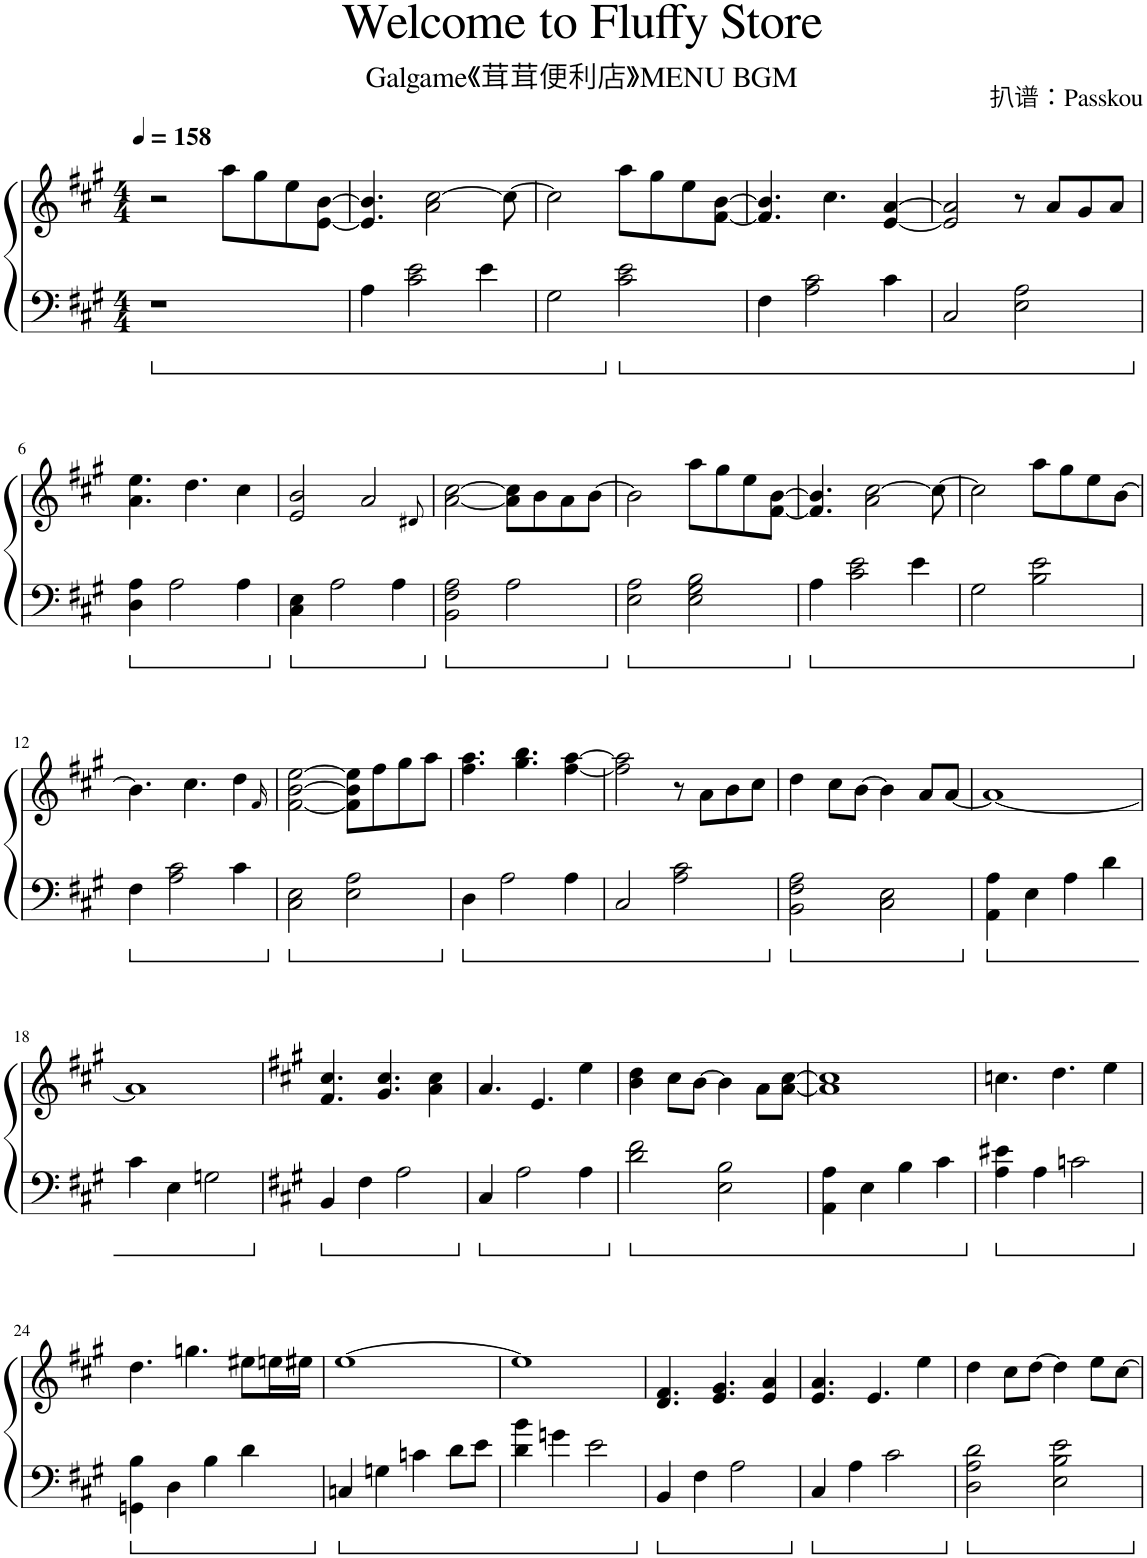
**kern	**kern
*part2	*part1
*staff2	*staff1
*I"钢琴, left	*I"钢琴, right
*clefF4	*clefG2
*k[f#c#g#]	*k[f#c#g#]
*M4/4	*M4/4
*ped	*
=1	=1
1r	2r
*	*MM158
.	8aa\L
.	8gg#\
.	8ee\
.	[8e\ [8b\J
=2	=2
4A\	4.e/] 4.b/]
2c#\ 2e\	.
.	2a\ [2cc#\
4e\	.
.	8cc#\_
=3	=3
2G#\	2cc#\]
*Xped	*
*ped	*
2c#\ 2e\	8aa\L
.	8gg#\
.	8ee\
.	[8f#\ [8b\J
=4	=4
4F#\	4.f#/] 4.b/]
2A\ 2c#\	.
.	4.cc#\
4c#\	[4e/ [4a/
=5	=5
2C#/	2e/] 2a/]
2E\ 2A\	8r
.	8a/L
.	8g#/
.	8a/J
!!LO:LB:g=z
=6	=6
*Xped	*
*ped	*
4D\ 4A\	4.a\ 4.ee\
2A\	.
.	4.dd\
4A\	4cc#\
=7	=7
*Xped	*
*ped	*
4C#\ 4E\	2e/ 2b/
2A\	.
.	2a/
4A\	.
.	8qd#X/
=8	=8
*Xped	*
*ped	*
2BB\ 2F#\ 2A\	[2a\ [2cc#\
2A\	8a\] 8cc#\]L
.	8b\
.	8a\
.	[8b\J
=9	=9
*Xped	*
*ped	*
2E\ 2A\	2b\]
2E\ 2G#\ 2B\	8aa\L
.	8gg#\
.	8ee\
.	[8f#\ [8b\J
=10	=10
*Xped	*
*ped	*
4A\	4.f#/] 4.b/]
2c#\ 2e\	.
.	2a\ [2cc#\
4e\	.
.	8cc#\_
=11	=11
2G#\	2cc#\]
2B\ 2e\	8aa\L
.	8gg#\
.	8ee\
.	[8b\J
!!LO:LB:g=z
=12	=12
*Xped	*
*ped	*
4F#\	4.b\]
2A\ 2c#\	.
.	4.cc#\
4c#\	4dd\
.	16qf#/
=13	=13
*Xped	*
*ped	*
2C#\ 2E\	[2f#\ [2b\ [2ee\
2E\ 2A\	8f#\] 8b\] 8ee\]L
.	8ff#\
.	8gg#\
.	8aa\J
=14	=14
*Xped	*
*ped	*
4D\	4.ff#\ 4.aa\
2A\	.
.	4.gg#\ 4.bb\
4A\	[4ff#\ [4aa\
=15	=15
2C#/	2ff#\] 2aa\]
2A\ 2c#\	8r
.	8a\L
.	8b\
.	8cc#\J
=16	=16
*Xped	*
*ped	*
2BB\ 2F#\ 2A\	4dd\
.	8cc#\L
.	[8b\J
2C#\ 2E\	4b\]
.	8a/L
.	[8a/J
=17	=17
*Xped	*
*ped	*
4AA\ 4A\	1a_
4E\	.
4A\	.
4d\	.
!!LO:LB:g=z
=18	=18
4c#\	1a]
4E\	.
2Gn\	.
=19	=19
*k[f#c#g#]	*k[f#c#g#]
*Xped	*
*ped	*
4BB/	4.f#/ 4.cc#/
4F#\	.
.	4.g#/ 4.cc#/
2A\	.
.	4a\ 4cc#\
=20	=20
*Xped	*
*ped	*
4C#/	4.a/
2A\	.
.	4.e/
4A\	4ee\
=21	=21
*Xped	*
*ped	*
2d\ 2f#\	4b\ 4dd\
.	8cc#\L
.	[8b\J
2E\ 2B\	4b\]
.	8a\L
.	[8a\ [8cc#\J
=22	=22
4AA\ 4A\	1a] 1cc#]
4E\	.
4B\	.
4c#\	.
=23	=23
*Xped	*
*ped	*
4A\ 4e#X\	4.ccn\
4A\	.
.	4.dd\
2cn\	.
.	4ee\
!!LO:LB:g=z
=24	=24
*Xped	*
*ped	*
4GGn\ 4B\	4.dd\
4D\	.
.	4.ggn\
4B\	.
4d\	8ee#X\L
.	16een\L
.	16ee#X\JJ
=25	=25
*Xped	*
*ped	*
4Cn/	[1ee
4Gn\	.
4cn\	.
8d\L	.
8e\J	.
=26	=26
4d\ 4b\	1ee]
4gn\	.
2e\	.
=27	=27
*Xped	*
*ped	*
4BB/	4.d/ 4.f#/
4F#\	.
.	4.e/ 4.g#/
2A\	.
.	4e/ 4a/
=28	=28
*Xped	*
*ped	*
4C#/	4.e/ 4.a/
4A\	.
.	4.e/
2c#\	.
.	4ee\
=29	=29
*Xped	*
*ped	*
2D\ 2A\ 2d\	4dd\
.	8cc#\L
.	[8dd\J
2E\ 2B\ 2e\	4dd\]
.	8ee\L
.	[8cc#\J
*Xped	*
=	=
*-	*-
